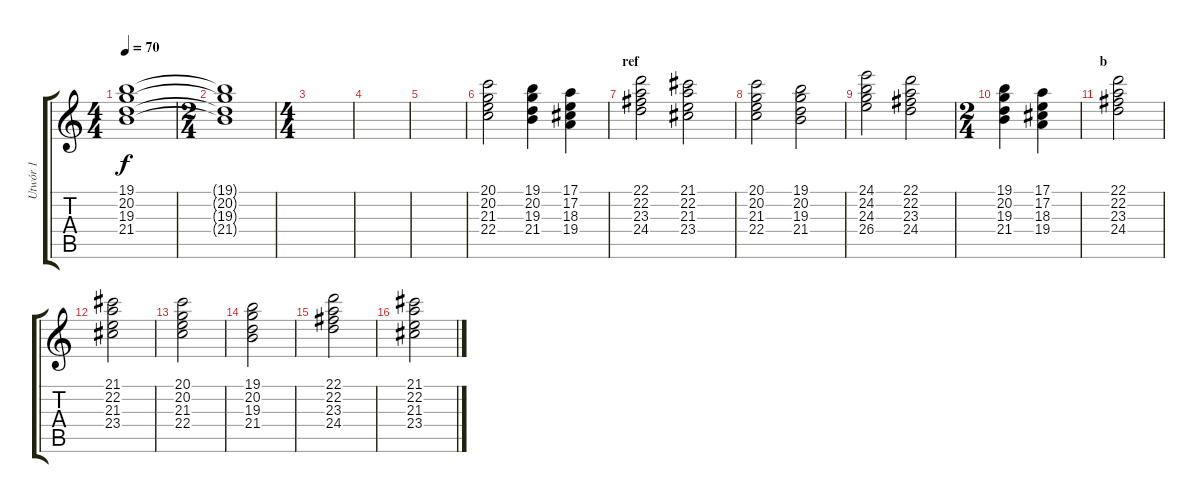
\track ("Utwór 1" "Utwór 1") {instrument churchorgan}
\staff {score tabs}
\tuning (E4 B3 G3 D3 A2 E2) {hide}
\ts (4 4)
\tempo 70
\clef g2
\ks c
(19.1 20.2 19.3 21.4).1{dy f volume 0} |
\ts (2 4)
(19.1{t} 20.2{t} 19.3{t} 21.4{t}).1 |
\ts (4 4)
|
|
|
(20.1 20.2 21.3 22.4).2 (19.1 20.2 19.3 21.4).4 (17.1 17.2 18.3 19.4).4 |
\section ("" "ref")
(22.1 22.2 23.3 24.4).2 (21.1 22.2 21.3 23.4).2 |
(20.1 20.2 21.3 22.4).2 (19.1 20.2 19.3 21.4).2 |
(24.1 24.2 24.3 26.4).2 (22.1 22.2 23.3 24.4).2 |
\ts (2 4)
(19.1 20.2 19.3 21.4).4 (17.1 17.2 18.3 19.4).4 |
\section ("" "b")
(22.1 22.2 23.3 24.4).2 |
(21.1 22.2 21.3 23.4).2 |
(20.1 20.2 21.3 22.4).2 |
(19.1 20.2 19.3 21.4).2 |
(22.1 22.2 23.3 24.4).2 |
(21.1 22.2 21.3 23.4).2
